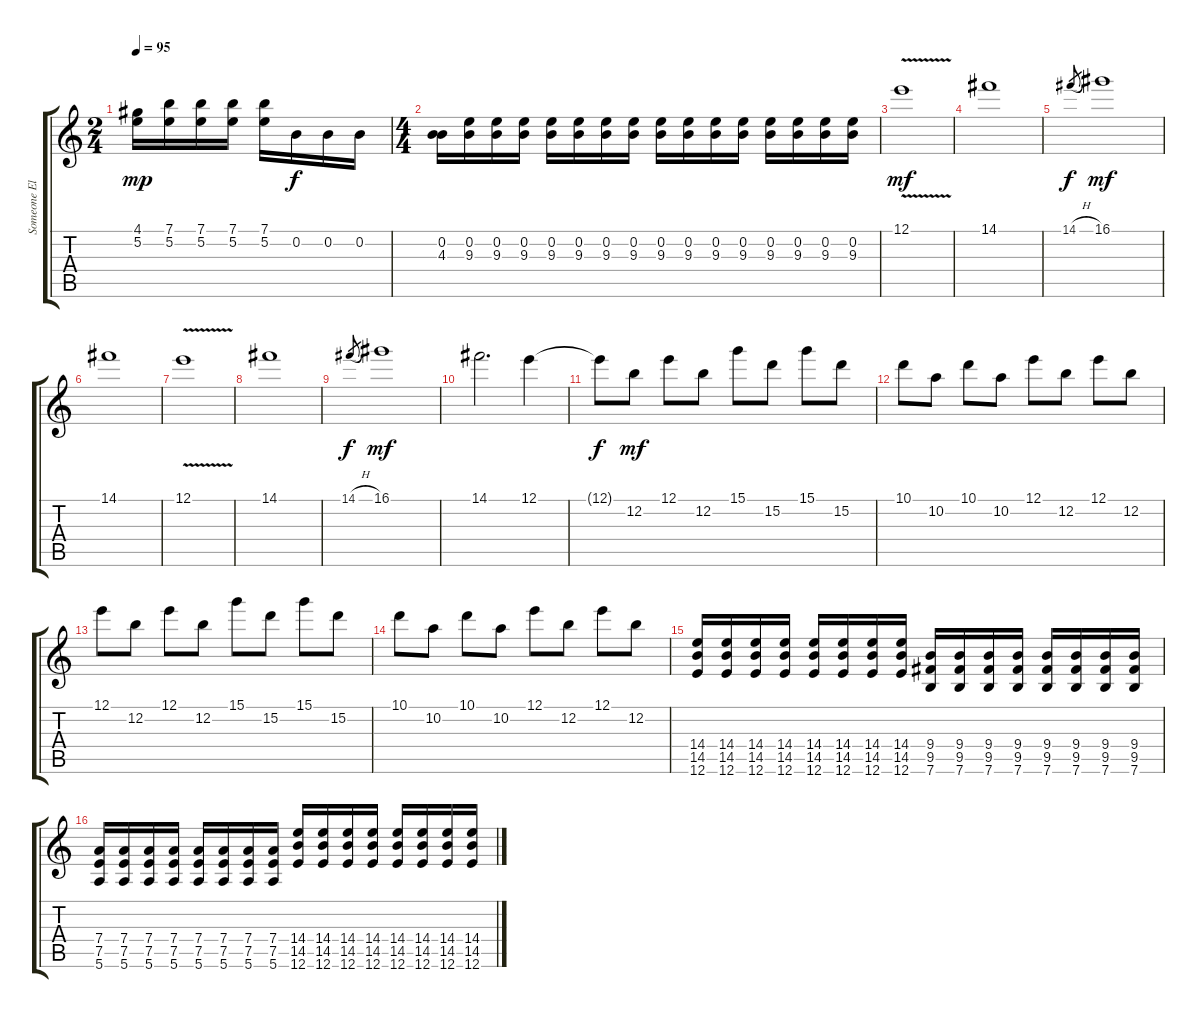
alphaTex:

\track ("Someone Else" "Someone El") {instrument electricguitarjazz}
\staff {score tabs}
\tuning (E4 B3 G3 D3 A2 E2) {hide}
\ts (2 4)
\tempo 95
\clef g2
\ks c
(4.1 5.2).16{dy mp} (7.1 5.2).16 (7.1 5.2).16 (7.1 5.2).16 (7.1 5.2).16 0.2.16{dy f} 0.2.16 0.2.16 |
\ts (4 4)
(0.2 4.3).16 (0.2 9.3).16 (0.2 9.3).16 (0.2 9.3).16 (0.2 9.3).16 (0.2 9.3).16 (0.2 9.3).16 (0.2 9.3).16 (0.2 9.3).16 (0.2 9.3).16 (0.2 9.3).16 (0.2 9.3).16 (0.2 9.3).16 (0.2 9.3).16 (0.2 9.3).16 (0.2 9.3).16 |
12.1{v}.1{dy mf} |
14.1.1 |
14.1{h}.8{gr dy f} 16.1.1{dy mf} |
14.1.1 |
12.1{v}.1 |
14.1.1 |
14.1{h}.8{gr dy f} 16.1.1{dy mf} |
14.1.2{d} 12.1.4 |
12.1{t}.8{dy f} 12.2.8{dy mf} 12.1.8 12.2.8 15.1.8 15.2.8 15.1.8 15.2.8 |
10.1.8 10.2.8 10.1.8 10.2.8 12.1.8 12.2.8 12.1.8 12.2.8 |
12.1.8 12.2.8 12.1.8 12.2.8 15.1.8 15.2.8 15.1.8 15.2.8 |
10.1.8 10.2.8 10.1.8 10.2.8 12.1.8 12.2.8 12.1.8 12.2.8 |
(14.4 14.5 12.6).16{volume 12 instrument distortionguitar} (14.4 14.5 12.6).16 (14.4 14.5 12.6).16 (14.4 14.5 12.6).16 (14.4 14.5 12.6).16 (14.4 14.5 12.6).16 (14.4 14.5 12.6).16 (14.4 14.5 12.6).16 (9.4 9.5 7.6).16 (9.4 9.5 7.6).16 (9.4 9.5 7.6).16 (9.4 9.5 7.6).16 (9.4 9.5 7.6).16 (9.4 9.5 7.6).16 (9.4 9.5 7.6).16 (9.4 9.5 7.6).16 |
(7.4 7.5 5.6).16 (7.4 7.5 5.6).16 (7.4 7.5 5.6).16 (7.4 7.5 5.6).16 (7.4 7.5 5.6).16 (7.4 7.5 5.6).16 (7.4 7.5 5.6).16 (7.4 7.5 5.6).16 (14.4 14.5 12.6).16 (14.4 14.5 12.6).16 (14.4 14.5 12.6).16 (14.4 14.5 12.6).16 (14.4 14.5 12.6).16 (14.4 14.5 12.6).16 (14.4 14.5 12.6).16 (14.4 14.5 12.6).16
